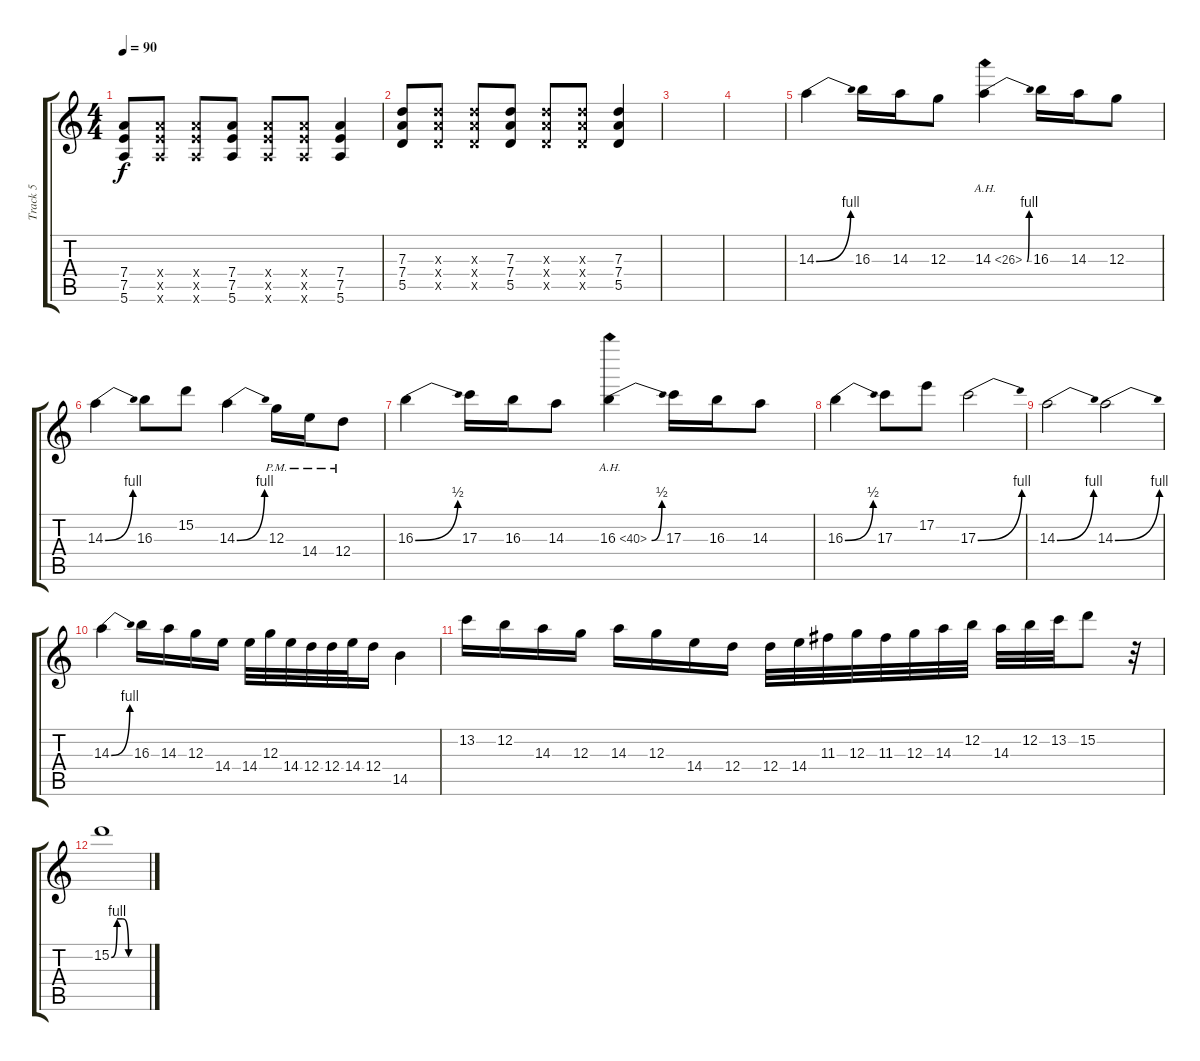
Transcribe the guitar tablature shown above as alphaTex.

\track ("Track 5" "Track 5") {instrument overdrivenguitar}
\staff {score tabs}
\tuning (E4 B3 G3 D3 A2 E2) {hide}
\ts (4 4)
\tempo 90
\clef g2
\ks c
(7.4 7.5 5.6).8{dy f} (7.4{x} 7.5{x} 5.6{x}).8 (7.4{x} 7.5{x} 5.6{x}).8 (7.4 7.5 5.6).8 (7.4{x} 7.5{x} 5.6{x}).8 (7.4{x} 7.5{x} 5.6{x}).8 (7.4 7.5 5.6).4 |
(7.3 7.4 5.5).8 (7.3{x} 7.4{x} 5.5{x}).8 (7.3{x} 7.4{x} 5.5{x}).8 (7.3 7.4 5.5).8 (7.3{x} 7.4{x} 5.5{x}).8 (7.3{x} 7.4{x} 5.5{x}).8 (7.3 7.4 5.5).4 |
|
|
14.3{be (bend 0 0 60 4)}.4 16.3.16 14.3.16 12.3.8 14.3{be (bend 0 0 60 4) ah 12}.4 16.3.16 14.3.16 12.3.8 |
14.3{be (bend 0 0 60 4)}.4 16.3.8 15.2.8 14.3{be (bend 0 0 60 4)}.4 12.3{pm}.16 14.4{pm}.16 12.4{pm}.8 |
16.3{be (bend 0 0 60 2)}.4 17.3.16 16.3.16 14.3.8 16.3{be (bend 0 0 60 2) ah 24}.4 17.3.16 16.3.16 14.3.8 |
16.3{be (bend 0 0 60 2)}.4 17.3.8 17.2.8 17.3{be (bend 0 0 60 4)}.2 |
14.3{be (bend 0 0 60 4)}.2 14.3{be (bend 0 0 60 4)}.2 |
14.3{be (bend 0 0 60 4)}.4 16.3.16 14.3.16 12.3.16 14.4.16 14.4.32 12.3.32 14.4.32 12.4.32 12.4.32 14.4.32 12.4.16 14.5.4 |
13.2.16 12.2.16 14.3.16 12.3.16 14.3.16 12.3.16 14.4.16 12.4.16 12.4.32 14.4.32 11.3.32 12.3.32 11.3.32 12.3.32 14.3.32 12.2.32 14.3.32 12.2.32 13.2.32 15.2.8 r.32 |
15.2{be (custom 0 0 10 4 20 4 30 0 60 0)}.1
